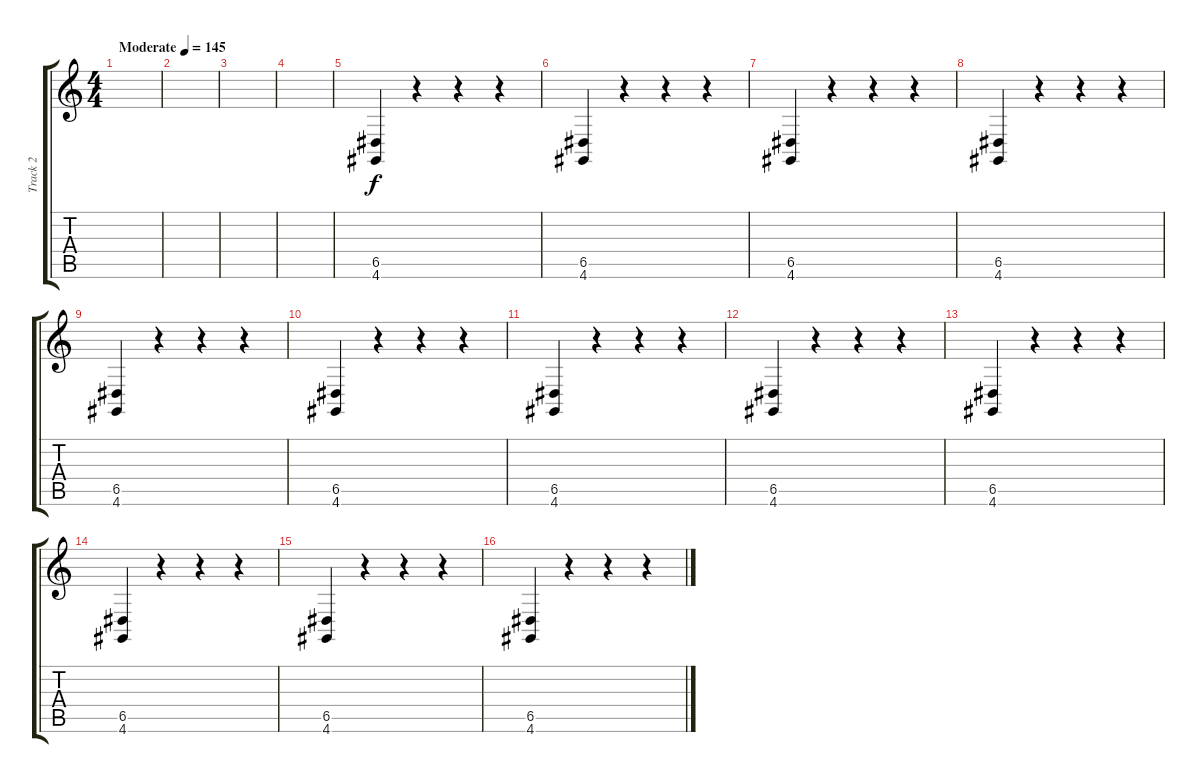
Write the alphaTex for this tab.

\track ("Track 2" "Track 2") {instrument lead2sawtooth}
\staff {score tabs}
\tuning (E4 B3 G3 D3 A2 E2) {hide}
\ts (4 4)
\tempo (145 "Moderate")
\clef g2
\ks c
|
|
|
|
(6.5 4.6).4 r.4 r.4 r.4 |
(6.5 4.6).4 r.4 r.4 r.4 |
(6.5 4.6).4 r.4 r.4 r.4 |
(6.5 4.6).4 r.4 r.4 r.4 |
(6.5 4.6).4 r.4 r.4 r.4 |
(6.5 4.6).4 r.4 r.4 r.4 |
(6.5 4.6).4 r.4 r.4 r.4 |
(6.5 4.6).4 r.4 r.4 r.4 |
(6.5 4.6).4 r.4 r.4 r.4 |
(6.5 4.6).4 r.4 r.4 r.4 |
(6.5 4.6).4 r.4 r.4 r.4 |
(6.5 4.6).4 r.4 r.4 r.4
